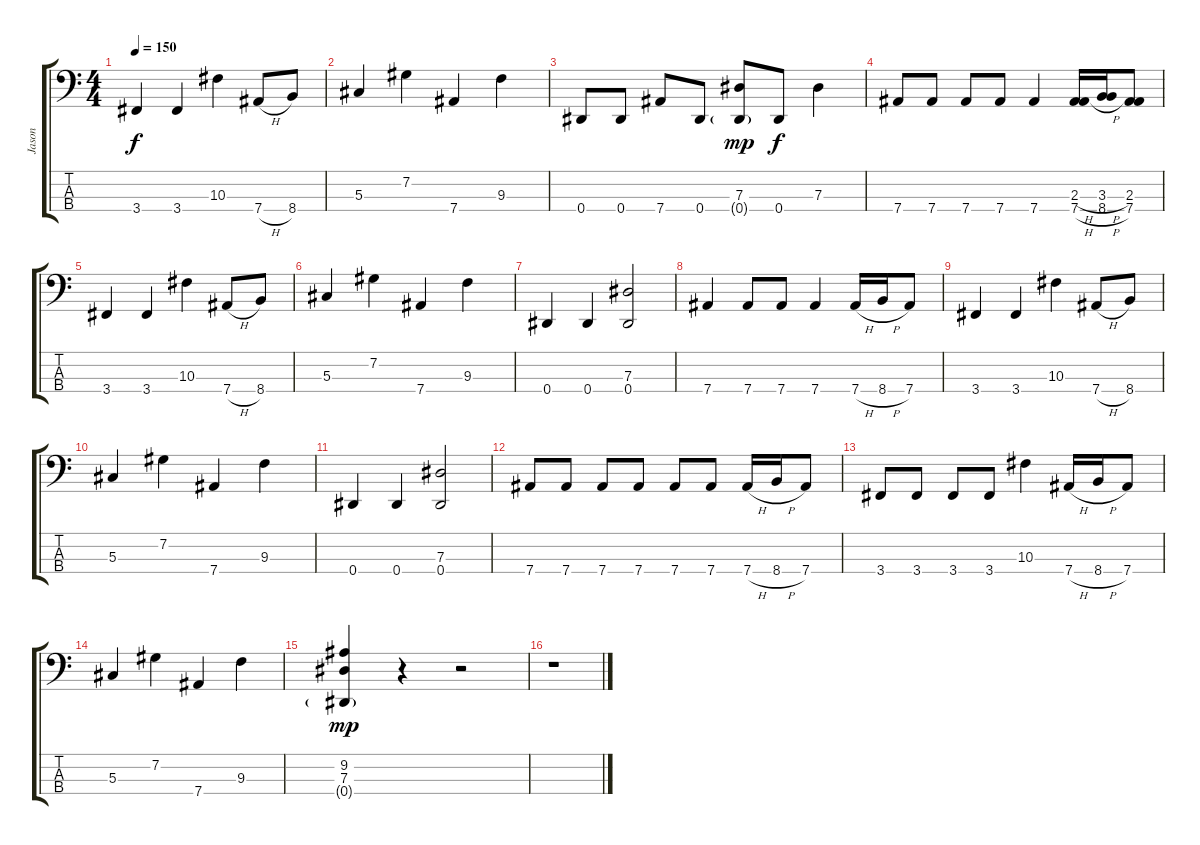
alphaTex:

\track ("Jason" "Jason") {instrument electricbasspick}
\staff {score tabs}
\tuning (Gb2 Db2 Ab1 Eb1) {hide}
\ts (4 4)
\tempo 150
\clef f4
\ks c
3.4.4{dy f} 3.4.4 10.3.4 7.4{h}.8 8.4.8 |
5.3.4 7.2.4 7.4.4 9.3.4 |
0.4.8 0.4.8 7.4.8 0.4.8 (7.3 0.4{g}).8{dy mp} 0.4.8{dy f} 7.3.4 |
7.4.8 7.4.8 7.4.8 7.4.8 7.4.4 (2.3{h} 7.4{h}).16 (3.3{h} 8.4{h}).16 (2.3 7.4).8 |
3.4.4 3.4.4 10.3.4 7.4{h}.8 8.4.8 |
5.3.4 7.2.4 7.4.4 9.3.4 |
0.4.4 0.4.4 (7.3 0.4).2 |
7.4.4 7.4.8 7.4.8 7.4.4 7.4{h}.16 8.4{h}.16 7.4.8 |
3.4.4 3.4.4 10.3.4 7.4{h}.8 8.4.8 |
5.3.4 7.2.4 7.4.4 9.3.4 |
0.4.4 0.4.4 (7.3 0.4).2 |
7.4.8 7.4.8 7.4.8 7.4.8 7.4.8 7.4.8 7.4{h}.16 8.4{h}.16 7.4.8 |
3.4.8 3.4.8 3.4.8 3.4.8 10.3.4 7.4{h}.16 8.4{h}.16 7.4.8 |
5.3.4 7.2.4 7.4.4 9.3.4 |
(9.2 7.3 0.4{g}).4{dy mp} r.4 r.2 |
r.1
